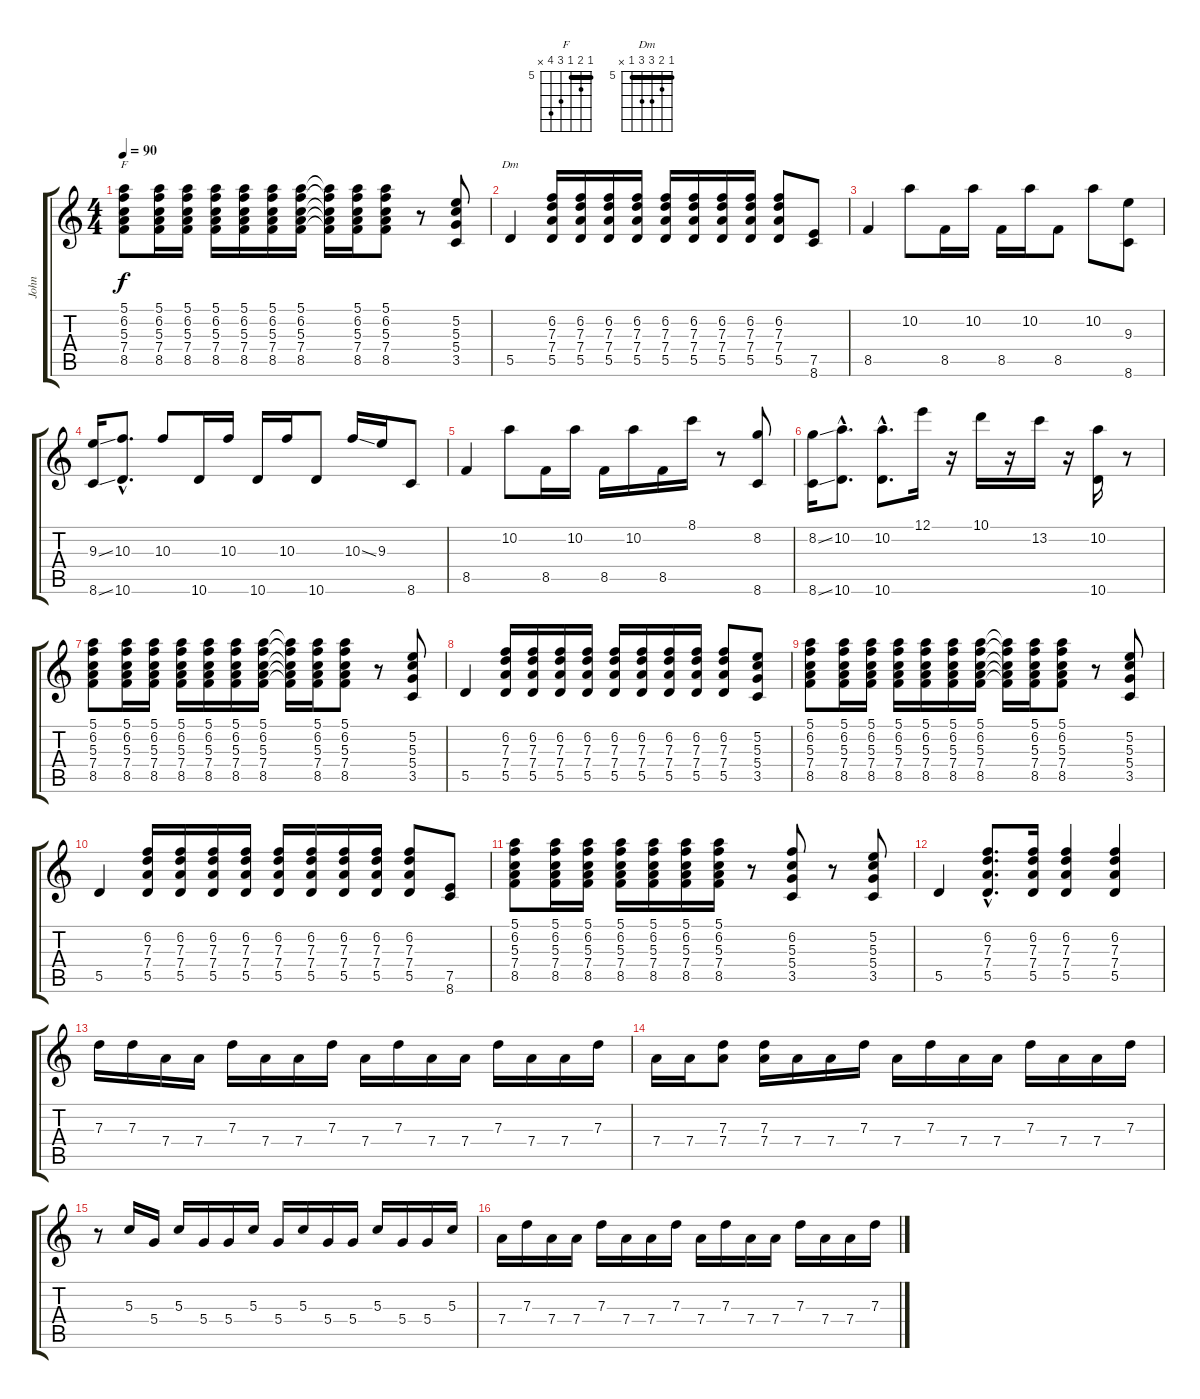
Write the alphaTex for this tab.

\track ("John" "John") {instrument electricguitarclean}
\staff {score tabs}
\tuning (E4 B3 G3 D3 A2 E2) {hide}
\chord ("F" 5 6 5 7 8 x) {firstfret 5 barre 5}
\chord ("Dm" 5 6 7 7 5 x) {firstfret 5 barre 5}
\ts (4 4)
\tempo 90
\clef g2
\ks c
(5.1 6.2 5.3 7.4 8.5).8{ch "F" dy f} (5.1 6.2 5.3 7.4 8.5).16 (5.1 6.2 5.3 7.4 8.5).16 (5.1 6.2 5.3 7.4 8.5).16 (5.1 6.2 5.3 7.4 8.5).16 (5.1 6.2 5.3 7.4 8.5).16 (5.1 6.2 5.3 7.4 8.5).16 (5.1{t} 6.2{t} 5.3{t} 7.4{t} 8.5{t}).16 (5.1 6.2 5.3 7.4 8.5).16 (5.1 6.2 5.3 7.4 8.5).8 r.8 (5.2 5.3 5.4 3.5).8 |
5.5.4{ch "Dm"} (6.2 7.3 7.4 5.5).16 (6.2 7.3 7.4 5.5).16 (6.2 7.3 7.4 5.5).16 (6.2 7.3 7.4 5.5).16 (6.2 7.3 7.4 5.5).16 (6.2 7.3 7.4 5.5).16 (6.2 7.3 7.4 5.5).16 (6.2 7.3 7.4 5.5).16 (6.2 7.3 7.4 5.5).8 (7.5 8.6).8 |
8.5.4 10.2.8 8.5.16 10.2.16 8.5.16 10.2.16 8.5.8 10.2.8 (9.3 8.6).8 |
(9.3{ss} 8.6{ss}).16 (10.3{hac} 10.6{hac}).8{d} 10.3.8 10.6.16 10.3.16 10.6.16 10.3.16 10.6.8 10.3{ss}.16 9.3.16 8.6.8 |
8.5.4 10.2.8 8.5.16 10.2.16 8.5.16 10.2.16 8.5.16 8.1.16 r.8 (8.2 8.6).8 |
(8.2{ss} 8.6{ss}).16 (10.2{hac} 10.6{hac}).8{d} (10.2{hac} 10.6{hac}).8{d} 12.1.16 r.16 10.1.16 r.16 13.2.16 r.16 (10.2 10.6).16 r.8 |
(5.1 6.2 5.3 7.4 8.5).8 (5.1 6.2 5.3 7.4 8.5).16 (5.1 6.2 5.3 7.4 8.5).16 (5.1 6.2 5.3 7.4 8.5).16 (5.1 6.2 5.3 7.4 8.5).16 (5.1 6.2 5.3 7.4 8.5).16 (5.1 6.2 5.3 7.4 8.5).16 (5.1{t} 6.2{t} 5.3{t} 7.4{t} 8.5{t}).16 (5.1 6.2 5.3 7.4 8.5).16 (5.1 6.2 5.3 7.4 8.5).8 r.8 (5.2 5.3 5.4 3.5).8 |
5.5.4 (6.2 7.3 7.4 5.5).16 (6.2 7.3 7.4 5.5).16 (6.2 7.3 7.4 5.5).16 (6.2 7.3 7.4 5.5).16 (6.2 7.3 7.4 5.5).16 (6.2 7.3 7.4 5.5).16 (6.2 7.3 7.4 5.5).16 (6.2 7.3 7.4 5.5).16 (6.2 7.3 7.4 5.5).8 (5.2 5.3 5.4 3.5).8 |
(5.1 6.2 5.3 7.4 8.5).8 (5.1 6.2 5.3 7.4 8.5).16 (5.1 6.2 5.3 7.4 8.5).16 (5.1 6.2 5.3 7.4 8.5).16 (5.1 6.2 5.3 7.4 8.5).16 (5.1 6.2 5.3 7.4 8.5).16 (5.1 6.2 5.3 7.4 8.5).16 (5.1{t} 6.2{t} 5.3{t} 7.4{t} 8.5{t}).16 (5.1 6.2 5.3 7.4 8.5).16 (5.1 6.2 5.3 7.4 8.5).8 r.8 (5.2 5.3 5.4 3.5).8 |
5.5.4 (6.2 7.3 7.4 5.5).16 (6.2 7.3 7.4 5.5).16 (6.2 7.3 7.4 5.5).16 (6.2 7.3 7.4 5.5).16 (6.2 7.3 7.4 5.5).16 (6.2 7.3 7.4 5.5).16 (6.2 7.3 7.4 5.5).16 (6.2 7.3 7.4 5.5).16 (6.2 7.3 7.4 5.5).8 (7.5 8.6).8 |
(5.1 6.2 5.3 7.4 8.5).8 (5.1 6.2 5.3 7.4 8.5).16 (5.1 6.2 5.3 7.4 8.5).16 (5.1 6.2 5.3 7.4 8.5).16 (5.1 6.2 5.3 7.4 8.5).16 (5.1 6.2 5.3 7.4 8.5).16 (5.1 6.2 5.3 7.4 8.5).16 r.8 (6.2 5.3 5.4 3.5).8 r.8 (5.2 5.3 5.4 3.5).8 |
5.5.4 (6.2{hac} 7.3{hac} 7.4{hac} 5.5{hac}).8{d} (6.2 7.3 7.4 5.5).16 (6.2 7.3 7.4 5.5).4 (6.2 7.3 7.4 5.5).4 |
7.3.16 7.3.16 7.4.16 7.4.16 7.3.16 7.4.16 7.4.16 7.3.16 7.4.16 7.3.16 7.4.16 7.4.16 7.3.16 7.4.16 7.4.16 7.3.16 |
7.4.16 7.4.16 (7.3 7.4).8 (7.3 7.4).16 7.4.16 7.4.16 7.3.16 7.4.16 7.3.16 7.4.16 7.4.16 7.3.16 7.4.16 7.4.16 7.3.16 |
r.8 5.3.16 5.4.16 5.3.16 5.4.16 5.4.16 5.3.16 5.4.16 5.3.16 5.4.16 5.4.16 5.3.16 5.4.16 5.4.16 5.3.16 |
7.4.16 7.3.16 7.4.16 7.4.16 7.3.16 7.4.16 7.4.16 7.3.16 7.4.16 7.3.16 7.4.16 7.4.16 7.3.16 7.4.16 7.4.16 7.3.16
